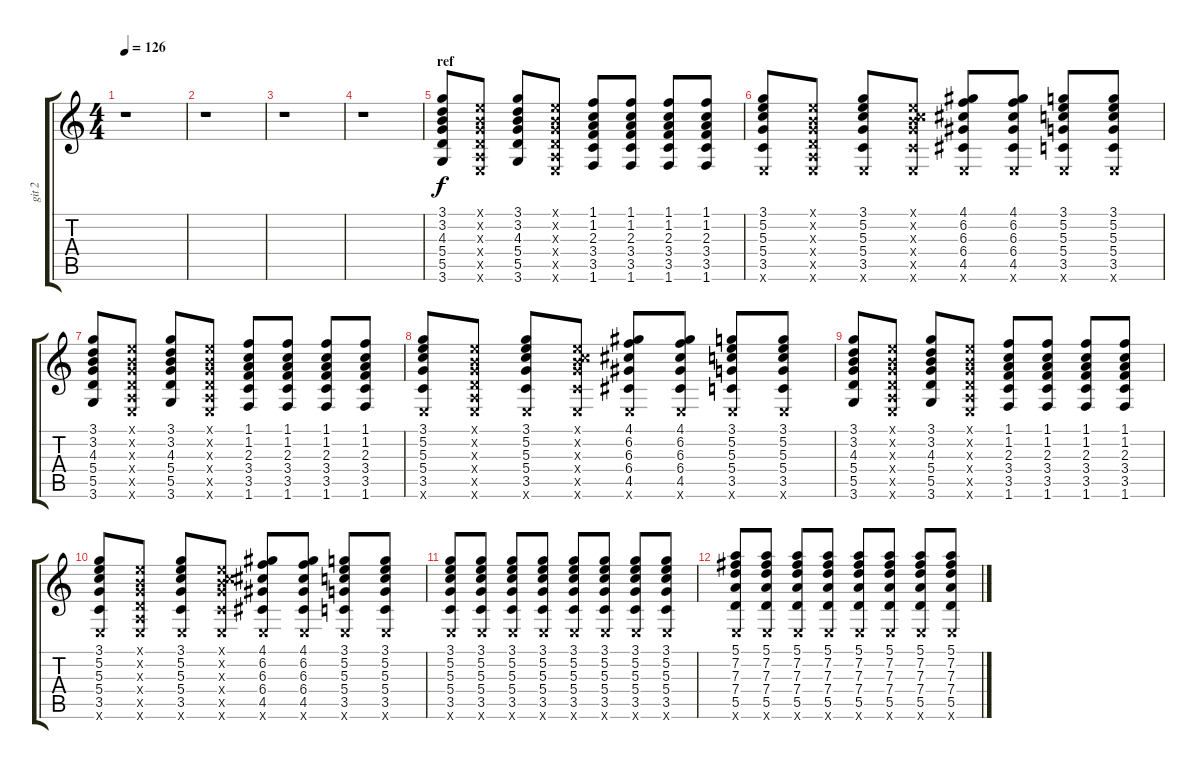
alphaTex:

\track ("git 2" "git 2") {instrument distortionguitar}
\staff {score tabs}
\tuning (E4 B3 G3 D3 A2 E2) {hide}
\ts (4 4)
\tempo 126
\clef g2
\ks c
r.1{dy f} |
r.1 |
r.1 |
r.1 |
\section ("" "ref")
(3.1 3.2 4.3 5.4 5.5 3.6).8 (0.1{x} 0.2{x} 0.3{x} 0.4{x} 0.5{x} 0.6{x}).8 (3.1 3.2 4.3 5.4 5.5 3.6).8 (0.1{x} 0.2{x} 0.3{x} 0.4{x} 0.5{x} 0.6{x}).8 (1.1 1.2 2.3 3.4 3.5 1.6).8 (1.1 1.2 2.3 3.4 3.5 1.6).8 (1.1 1.2 2.3 3.4 3.5 1.6).8 (1.1 1.2 2.3 3.4 3.5 1.6).8 |
(3.1 5.2 5.3 5.4 3.5 0.6{x}).8 (0.1{x} 0.2{x} 0.3{x} 0.4{x} 0.5{x} 0.6{x}).8 (3.1 5.2 5.3 5.4 3.5 0.6{x}).8 (0.1{x} 0.2{x} 5.3{x} 5.4{x} 3.5{x} 0.6{x}).8 (4.1 6.2 6.3 6.4 4.5 0.6{x}).8 (4.1 6.2 6.3 6.4 4.5 0.6{x}).8 (3.1 5.2 5.3 5.4 3.5 0.6{x}).8 (3.1 5.2 5.3 5.4 3.5 0.6{x}).8 |
(3.1 3.2 4.3 5.4 5.5 3.6).8 (0.1{x} 0.2{x} 0.3{x} 0.4{x} 0.5{x} 0.6{x}).8 (3.1 3.2 4.3 5.4 5.5 3.6).8 (0.1{x} 0.2{x} 0.3{x} 0.4{x} 0.5{x} 0.6{x}).8 (1.1 1.2 2.3 3.4 3.5 1.6).8 (1.1 1.2 2.3 3.4 3.5 1.6).8 (1.1 1.2 2.3 3.4 3.5 1.6).8 (1.1 1.2 2.3 3.4 3.5 1.6).8 |
(3.1 5.2 5.3 5.4 3.5 0.6{x}).8 (0.1{x} 0.2{x} 0.3{x} 0.4{x} 0.5{x} 0.6{x}).8 (3.1 5.2 5.3 5.4 3.5 0.6{x}).8 (0.1{x} 0.2{x} 5.3{x} 5.4{x} 3.5{x} 0.6{x}).8 (4.1 6.2 6.3 6.4 4.5 0.6{x}).8 (4.1 6.2 6.3 6.4 4.5 0.6{x}).8 (3.1 5.2 5.3 5.4 3.5 0.6{x}).8 (3.1 5.2 5.3 5.4 3.5 0.6{x}).8 |
(3.1 3.2 4.3 5.4 5.5 3.6).8 (0.1{x} 0.2{x} 0.3{x} 0.4{x} 0.5{x} 0.6{x}).8 (3.1 3.2 4.3 5.4 5.5 3.6).8 (0.1{x} 0.2{x} 0.3{x} 0.4{x} 0.5{x} 0.6{x}).8 (1.1 1.2 2.3 3.4 3.5 1.6).8 (1.1 1.2 2.3 3.4 3.5 1.6).8 (1.1 1.2 2.3 3.4 3.5 1.6).8 (1.1 1.2 2.3 3.4 3.5 1.6).8 |
(3.1 5.2 5.3 5.4 3.5 0.6{x}).8 (0.1{x} 0.2{x} 0.3{x} 0.4{x} 0.5{x} 0.6{x}).8 (3.1 5.2 5.3 5.4 3.5 0.6{x}).8 (0.1{x} 0.2{x} 5.3{x} 5.4{x} 3.5{x} 0.6{x}).8 (4.1 6.2 6.3 6.4 4.5 0.6{x}).8 (4.1 6.2 6.3 6.4 4.5 0.6{x}).8 (3.1 5.2 5.3 5.4 3.5 0.6{x}).8 (3.1 5.2 5.3 5.4 3.5 0.6{x}).8 |
(3.1 5.2 5.3 5.4 3.5 0.6{x}).8 (3.1 5.2 5.3 5.4 3.5 0.6{x}).8 (3.1 5.2 5.3 5.4 3.5 0.6{x}).8 (3.1 5.2 5.3 5.4 3.5 0.6{x}).8 (3.1 5.2 5.3 5.4 3.5 0.6{x}).8 (3.1 5.2 5.3 5.4 3.5 0.6{x}).8 (3.1 5.2 5.3 5.4 3.5 0.6{x}).8 (3.1 5.2 5.3 5.4 3.5 0.6{x}).8 |
(5.1 7.2 7.3 7.4 5.5 0.6{x}).8 (5.1 7.2 7.3 7.4 5.5 0.6{x}).8 (5.1 7.2 7.3 7.4 5.5 0.6{x}).8 (5.1 7.2 7.3 7.4 5.5 0.6{x}).8 (5.1 7.2 7.3 7.4 5.5 0.6{x}).8 (5.1 7.2 7.3 7.4 5.5 0.6{x}).8 (5.1 7.2 7.3 7.4 5.5 0.6{x}).8 (5.1 7.2 7.3 7.4 5.5 0.6{x}).8
